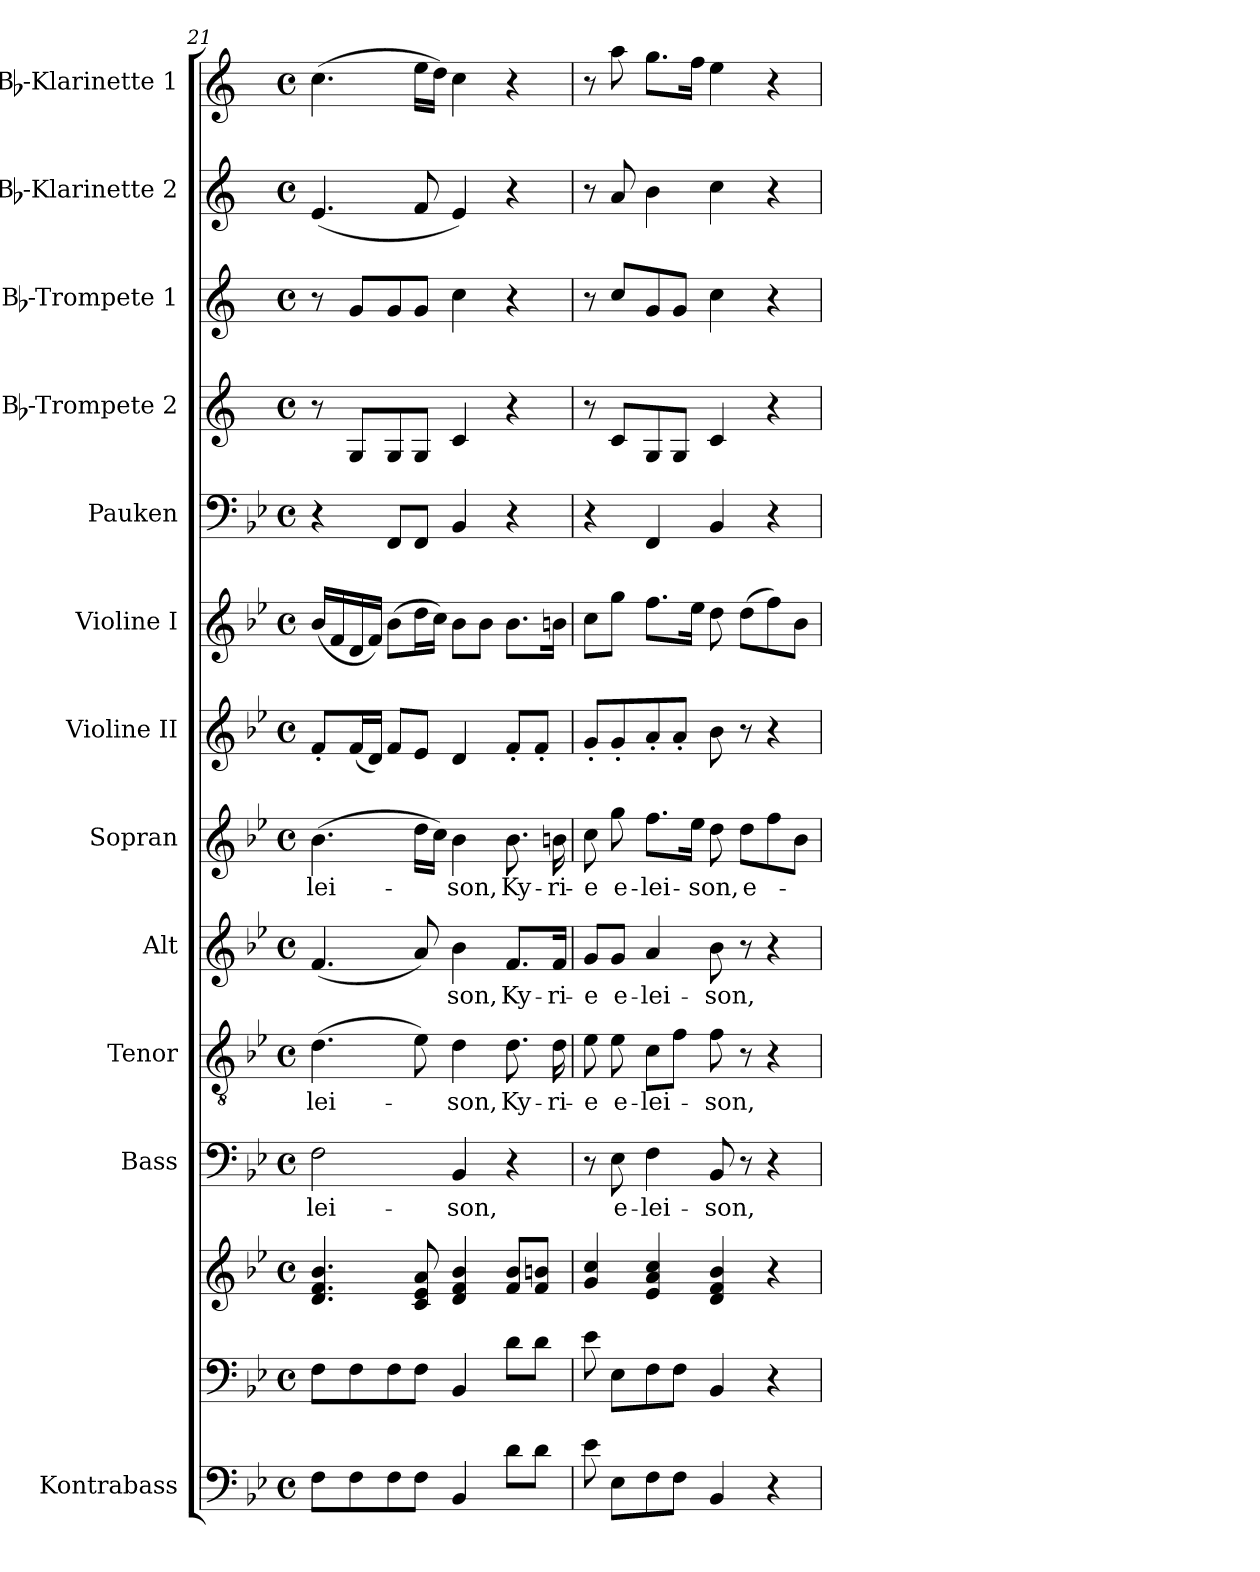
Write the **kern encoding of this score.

**kern	**kern	**kern	**kern	**text	**kern	**text	**kern	**text	**kern	**text	**kern	**kern	**kern	**kern	**kern	**kern	**kern
*part13	*part12	*part12	*part11	*part11	*part10	*part10	*part9	*part9	*part8	*part8	*part7	*part6	*part5	*part4	*part3	*part2	*part1
*staff14	*staff13	*staff12	*staff11	*staff11	*staff10	*staff10	*staff9	*staff9	*staff8	*staff8	*staff7	*staff6	*staff5	*staff4	*staff3	*staff2	*staff1
*I"Kontrabass	*	*	*I"Bass	*	*I"Tenor	*	*I"Alt	*	*I"Sopran	*	*I"Violine II	*I"Violine I	*I"Pauken	*I"Bb-Trompete 2	*I"Bb-Trompete 1	*I"Bb-Klarinette 2	*I"Bb-Klarinette 1
*I'Kb.	*	*	*I'B.	*	*I'T.	*	*I'A.	*	*I'S.	*	*I'Vl. II	*I'Vl. I	*I'Pk.	*I'Bb Trp. 2	*I'Bb Trp. 1	*I'Bb Kl. 2	*I'Bb Kl. 1
*clefF4	*clefF4	*clefG2	*clefF4	*	*clefGv2	*	*clefG2	*	*clefG2	*	*clefG2	*clefG2	*clefF4	*clefG2	*clefG2	*clefG2	*clefG2
*ITrd7c12	*	*	*	*	*	*	*	*	*	*	*	*	*	*ITrd1c2	*ITrd1c2	*ITrd1c2	*ITrd1c2
*k[b-e-]	*k[b-e-]	*k[b-e-]	*k[b-e-]	*	*k[b-e-]	*	*k[b-e-]	*	*k[b-e-]	*	*k[b-e-]	*k[b-e-]	*k[b-e-]	*k[b-e-]	*k[b-e-]	*k[b-e-]	*k[b-e-]
*B-:	*B-:	*B-:	*B-:	*	*B-:	*	*B-:	*	*B-:	*	*B-:	*B-:	*B-:	*B-:	*B-:	*B-:	*B-:
*M4/4	*M4/4	*M4/4	*M4/4	*	*M4/4	*	*M4/4	*	*M4/4	*	*M4/4	*M4/4	*M4/4	*M4/4	*M4/4	*M4/4	*M4/4
*met(c)	*met(c)	*met(c)	*met(c)	*	*met(c)	*	*met(c)	*	*met(c)	*	*met(c)	*met(c)	*met(c)	*met(c)	*met(c)	*met(c)	*met(c)
=21	=21	=21	=21	=21	=21	=21	=21	=21	=21	=21	=21	=21	=21	=21	=21	=21	=21
!	!	!	!	!LO:LY:b	!	!LO:LY:b	!	!	!	!LO:LY:b	!	!	!	!	!	!	!
8FF\L	8F\L	4.d/ 4.f/ 4.b-/	2F\	-lei-	(>4.d\	-lei-	(<4.f/	.	(>4.b-\	-lei-	8f'</L	(<16b-/LL	4r	8r	8r	(<4.d/	(>4.b-\
.	.	.	.	.	.	.	.	.	.	.	.	16f/	.	.	.	.	.
8FF\	8F\	.	.	.	.	.	.	.	.	.	(<16f/L	16d/	.	8F/L	8f/L	.	.
.	.	.	.	.	.	.	.	.	.	.	16d/JJ)	16f/JJ)	.	.	.	.	.
8FF\	8F\	.	.	.	.	.	.	.	.	.	8f/L	(>8b-\L	8FF/L	8F/	8f/	.	.
8FF\J	8F\J	8c/ 8e-/ 8a/	.	.	8e-\)	.	8a/)	.	16dd\LL	.	8e-/J	16dd\L	8FF/J	8F/J	8f/J	8e-/	16dd\LL
.	.	.	.	.	.	.	.	.	16cc\JJ)	.	.	16cc\JJ)	.	.	.	.	16cc\JJ)
!	!	!	!	!LO:LY:b	!	!LO:LY:b	!	!LO:LY:b	!	!LO:LY:b	!	!	!	!	!	!	!
4BBB-/	4BB-/	4d/ 4f/ 4b-/	4BB-/	-son,	4d\	-son,	4b-\	-son,	4b-\	-son,	4d/	8b-\L	4BB-/	4B-/	4b-\	4d/)	4b-\
.	.	.	.	.	.	.	.	.	.	.	.	8b-\J	.	.	.	.	.
!	!	!	!	!	!	!LO:LY:b	!	!LO:LY:b	!	!LO:LY:b	!	!	!	!	!	!	!
8D\L	8d\L	8f/ 8b-/L	4r	.	8.d\	Ky-	8.f/L	Ky-	8.b-\	Ky-	8f'</L	8.b-\L	4r	4r	4r	4r	4r
8D\J	8d\J	8f/ 8bn/J	.	.	.	.	.	.	.	.	8f'</J	.	.	.	.	.	.
!	!	!	!	!	!	!LO:LY:b	!	!LO:LY:b	!	!LO:LY:b	!	!	!	!	!	!	!
.	.	.	.	.	16d\	-ri-	16f/Jk	-ri-	16bn\	-ri-	.	16bn\Jk	.	.	.	.	.
=22	=22	=22	=22	=22	=22	=22	=22	=22	=22	=22	=22	=22	=22	=22	=22	=22	=22
!	!	!	!	!	!	!LO:LY:b	!	!LO:LY:b	!	!LO:LY:b	!	!	!	!	!	!	!
8E-\	8e-\	4g/ 4cc/	8r	.	8e-\	-e	8g/L	-e	8cc\	-e	8g'</L	8cc\L	4r	8r	8r	8r	8r
!	!	!	!	!LO:LY:b	!	!LO:LY:b	!	!LO:LY:b	!	!LO:LY:b	!	!	!	!	!	!	!
8EE-\L	8E-\L	.	8E-\	e-	8e-\	e-	8g/J	e-	8gg\	e-	8g'</	8gg\J	.	8B-/L	8b-/L	8g/	8gg\
!	!	!	!	!LO:LY:b	!	!LO:LY:b	!	!LO:LY:b	!	!LO:LY:b	!	!	!	!	!	!	!
8FF\	8F\	4e-/ 4a/ 4cc/	4F\	-lei-	8c\L	-lei-	4a/	-lei-	8.ff\L	-lei-	8a'</	8.ff\L	4FF/	8F/	8f/	4a\	8.ff\L
8FF\J	8F\J	.	.	.	8f\J	.	.	.	.	.	8a'</J	.	.	8F/J	8f/J	.	.
.	.	.	.	.	.	.	.	.	16ee-\Jk	.	.	16ee-\Jk	.	.	.	.	16ee-\Jk
!	!	!	!	!LO:LY:b	!	!LO:LY:b	!	!LO:LY:b	!	!LO:LY:b	!	!	!	!	!	!	!
4BBB-/	4BB-/	4d/ 4f/ 4b-/	8BB-/	-son,	8f\	-son,	8b-\	-son,	8dd\	-son,	8b-\	8dd\	4BB-/	4B-/	4b-\	4b-\	4dd\
!	!	!	!	!	!	!	!	!	!	!LO:LY:b	!	!	!	!	!	!	!
.	.	.	8r	.	8r	.	8r	.	8dd\L	e-	8r	(>8dd\L	.	.	.	.	.
4r	4r	4r	4r	.	4r	.	4r	.	8ff\	.	4r	8ff\)	4r	4r	4r	4r	4r
.	.	.	.	.	.	.	.	.	8b-\J	.	.	8b-\J	.	.	.	.	.
=	=	=	=	=	=	=	=	=	=	=	=	=	=	=	=	=	=
*-	*-	*-	*-	*-	*-	*-	*-	*-	*-	*-	*-	*-	*-	*-	*-	*-	*-
